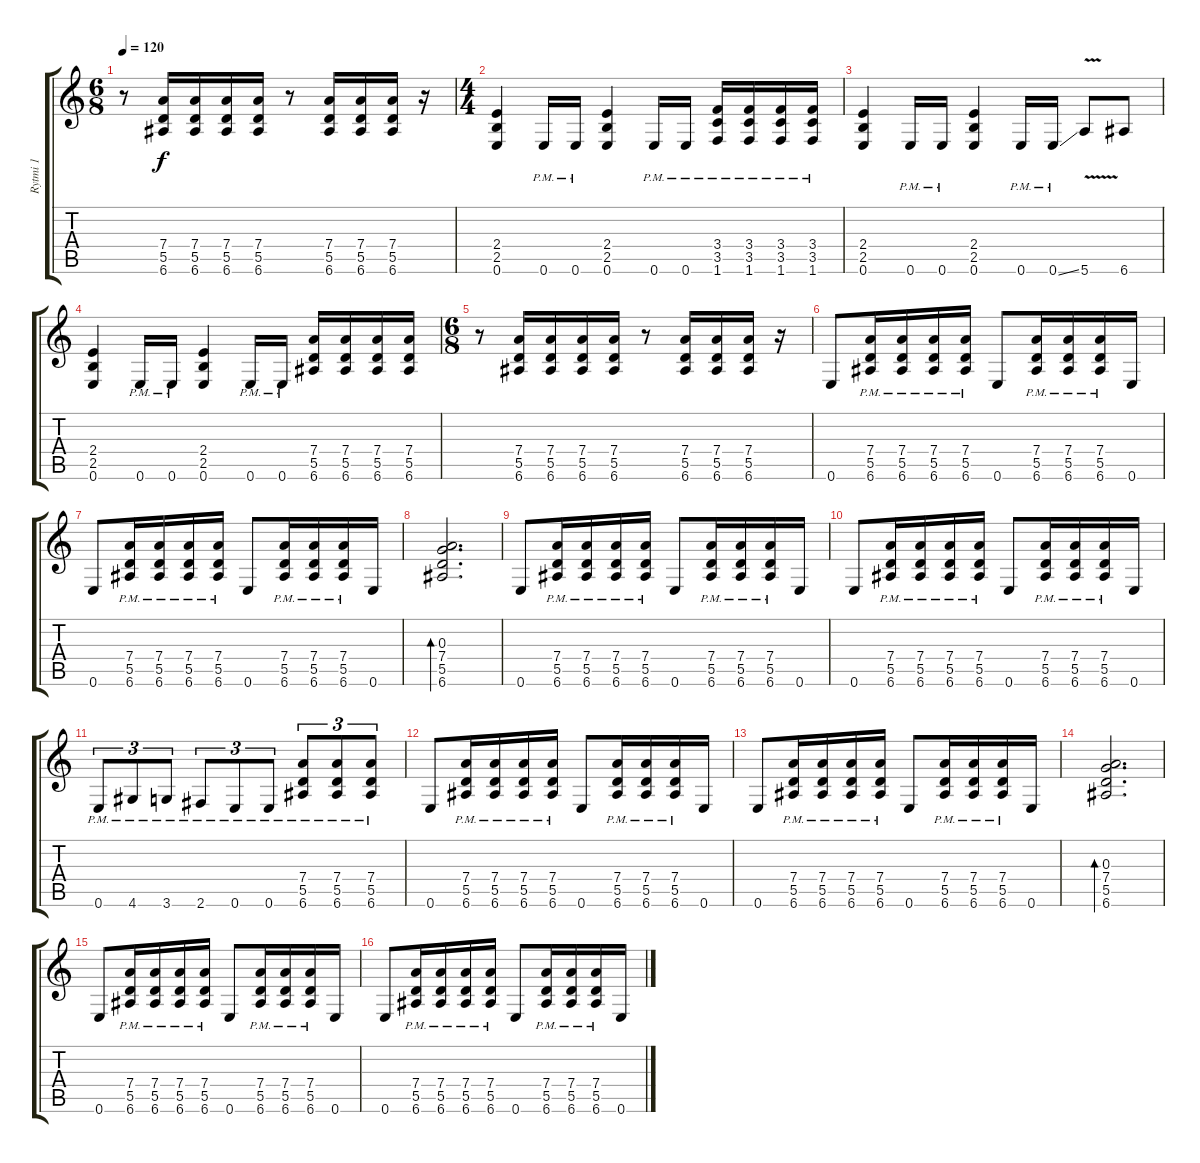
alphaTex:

\track ("Rytmi 1" "Rytmi 1") {instrument distortionguitar}
\staff {score tabs}
\tuning (E4 B3 G3 D3 A2 E2) {hide}
\ts (6 8)
\tempo 120
\clef g2
\ks c
r.8{dy f} (7.4 5.5 6.6).16 (7.4 5.5 6.6).16 (7.4 5.5 6.6).16 (7.4 5.5 6.6).16 r.8 (7.4 5.5 6.6).16 (7.4 5.5 6.6).16 (7.4 5.5 6.6).16 r.16 |
\ts (4 4)
(2.4 2.5 0.6).4 0.6{pm}.16 0.6{pm}.16 (2.4 2.5 0.6).4 0.6{pm}.16 0.6{pm}.16 (3.4{pm} 3.5{pm} 1.6{pm}).16 (3.4{pm} 3.5{pm} 1.6{pm}).16 (3.4{pm} 3.5{pm} 1.6{pm}).16 (3.4{pm} 3.5{pm} 1.6{pm}).16 |
(2.4 2.5 0.6).4 0.6{pm}.16 0.6{pm}.16 (2.4 2.5 0.6).4 0.6{pm}.16 0.6{ss pm}.16 5.6{v}.8 6.6.8 |
(2.4 2.5 0.6).4 0.6{pm}.16 0.6{pm}.16 (2.4 2.5 0.6).4 0.6{pm}.16 0.6{pm}.16 (7.4 5.5 6.6).16 (7.4 5.5 6.6).16 (7.4 5.5 6.6).16 (7.4 5.5 6.6).16 |
\ts (6 8)
r.8 (7.4 5.5 6.6).16 (7.4 5.5 6.6).16 (7.4 5.5 6.6).16 (7.4 5.5 6.6).16 r.8 (7.4 5.5 6.6).16 (7.4 5.5 6.6).16 (7.4 5.5 6.6).16 r.16 |
0.6.8 (7.4{pm} 5.5{pm} 6.6{pm}).16 (7.4{pm} 5.5{pm} 6.6{pm}).16 (7.4{pm} 5.5{pm} 6.6{pm}).16 (7.4{pm} 5.5{pm} 6.6{pm}).16 0.6.8 (7.4{pm} 5.5{pm} 6.6{pm}).16 (7.4{pm} 5.5{pm} 6.6{pm}).16 (7.4{pm} 5.5{pm} 6.6{pm}).16 0.6.16 |
0.6.8 (7.4{pm} 5.5{pm} 6.6{pm}).16 (7.4{pm} 5.5{pm} 6.6{pm}).16 (7.4{pm} 5.5{pm} 6.6{pm}).16 (7.4{pm} 5.5{pm} 6.6{pm}).16 0.6.8 (7.4{pm} 5.5{pm} 6.6{pm}).16 (7.4{pm} 5.5{pm} 6.6{pm}).16 (7.4{pm} 5.5{pm} 6.6{pm}).16 0.6.16 |
(0.3 7.4 5.5 6.6).2{d bd 240} |
0.6.8 (7.4{pm} 5.5{pm} 6.6{pm}).16 (7.4{pm} 5.5{pm} 6.6{pm}).16 (7.4{pm} 5.5{pm} 6.6{pm}).16 (7.4{pm} 5.5{pm} 6.6{pm}).16 0.6.8 (7.4{pm} 5.5{pm} 6.6{pm}).16 (7.4{pm} 5.5{pm} 6.6{pm}).16 (7.4{pm} 5.5{pm} 6.6{pm}).16 0.6.16 |
0.6.8 (7.4{pm} 5.5{pm} 6.6{pm}).16 (7.4{pm} 5.5{pm} 6.6{pm}).16 (7.4{pm} 5.5{pm} 6.6{pm}).16 (7.4{pm} 5.5{pm} 6.6{pm}).16 0.6.8 (7.4{pm} 5.5{pm} 6.6{pm}).16 (7.4{pm} 5.5{pm} 6.6{pm}).16 (7.4{pm} 5.5{pm} 6.6{pm}).16 0.6.16 |
0.6{pm}.8{tu (3 2)} 4.6{pm}.8{tu (3 2)} 3.6{pm}.8{tu (3 2)} 2.6{pm}.8{tu (3 2)} 0.6{pm}.8{tu (3 2)} 0.6{pm}.8{tu (3 2)} (7.4{pm} 5.5{pm} 6.6{pm}).8{tu (3 2)} (7.4{pm} 5.5{pm} 6.6{pm}).8{tu (3 2)} (7.4{pm} 5.5{pm} 6.6{pm}).8{tu (3 2)} |
0.6.8 (7.4{pm} 5.5{pm} 6.6{pm}).16 (7.4{pm} 5.5{pm} 6.6{pm}).16 (7.4{pm} 5.5{pm} 6.6{pm}).16 (7.4{pm} 5.5{pm} 6.6{pm}).16 0.6.8 (7.4{pm} 5.5{pm} 6.6{pm}).16 (7.4{pm} 5.5{pm} 6.6{pm}).16 (7.4{pm} 5.5{pm} 6.6{pm}).16 0.6.16 |
0.6.8 (7.4{pm} 5.5{pm} 6.6{pm}).16 (7.4{pm} 5.5{pm} 6.6{pm}).16 (7.4{pm} 5.5{pm} 6.6{pm}).16 (7.4{pm} 5.5{pm} 6.6{pm}).16 0.6.8 (7.4{pm} 5.5{pm} 6.6{pm}).16 (7.4{pm} 5.5{pm} 6.6{pm}).16 (7.4{pm} 5.5{pm} 6.6{pm}).16 0.6.16 |
(0.3 7.4 5.5 6.6).2{d bd 240} |
0.6.8 (7.4{pm} 5.5{pm} 6.6{pm}).16 (7.4{pm} 5.5{pm} 6.6{pm}).16 (7.4{pm} 5.5{pm} 6.6{pm}).16 (7.4{pm} 5.5{pm} 6.6{pm}).16 0.6.8 (7.4{pm} 5.5{pm} 6.6{pm}).16 (7.4{pm} 5.5{pm} 6.6{pm}).16 (7.4{pm} 5.5{pm} 6.6{pm}).16 0.6.16 |
0.6.8 (7.4{pm} 5.5{pm} 6.6{pm}).16 (7.4{pm} 5.5{pm} 6.6{pm}).16 (7.4{pm} 5.5{pm} 6.6{pm}).16 (7.4{pm} 5.5{pm} 6.6{pm}).16 0.6.8 (7.4{pm} 5.5{pm} 6.6{pm}).16 (7.4{pm} 5.5{pm} 6.6{pm}).16 (7.4{pm} 5.5{pm} 6.6{pm}).16 0.6.16
